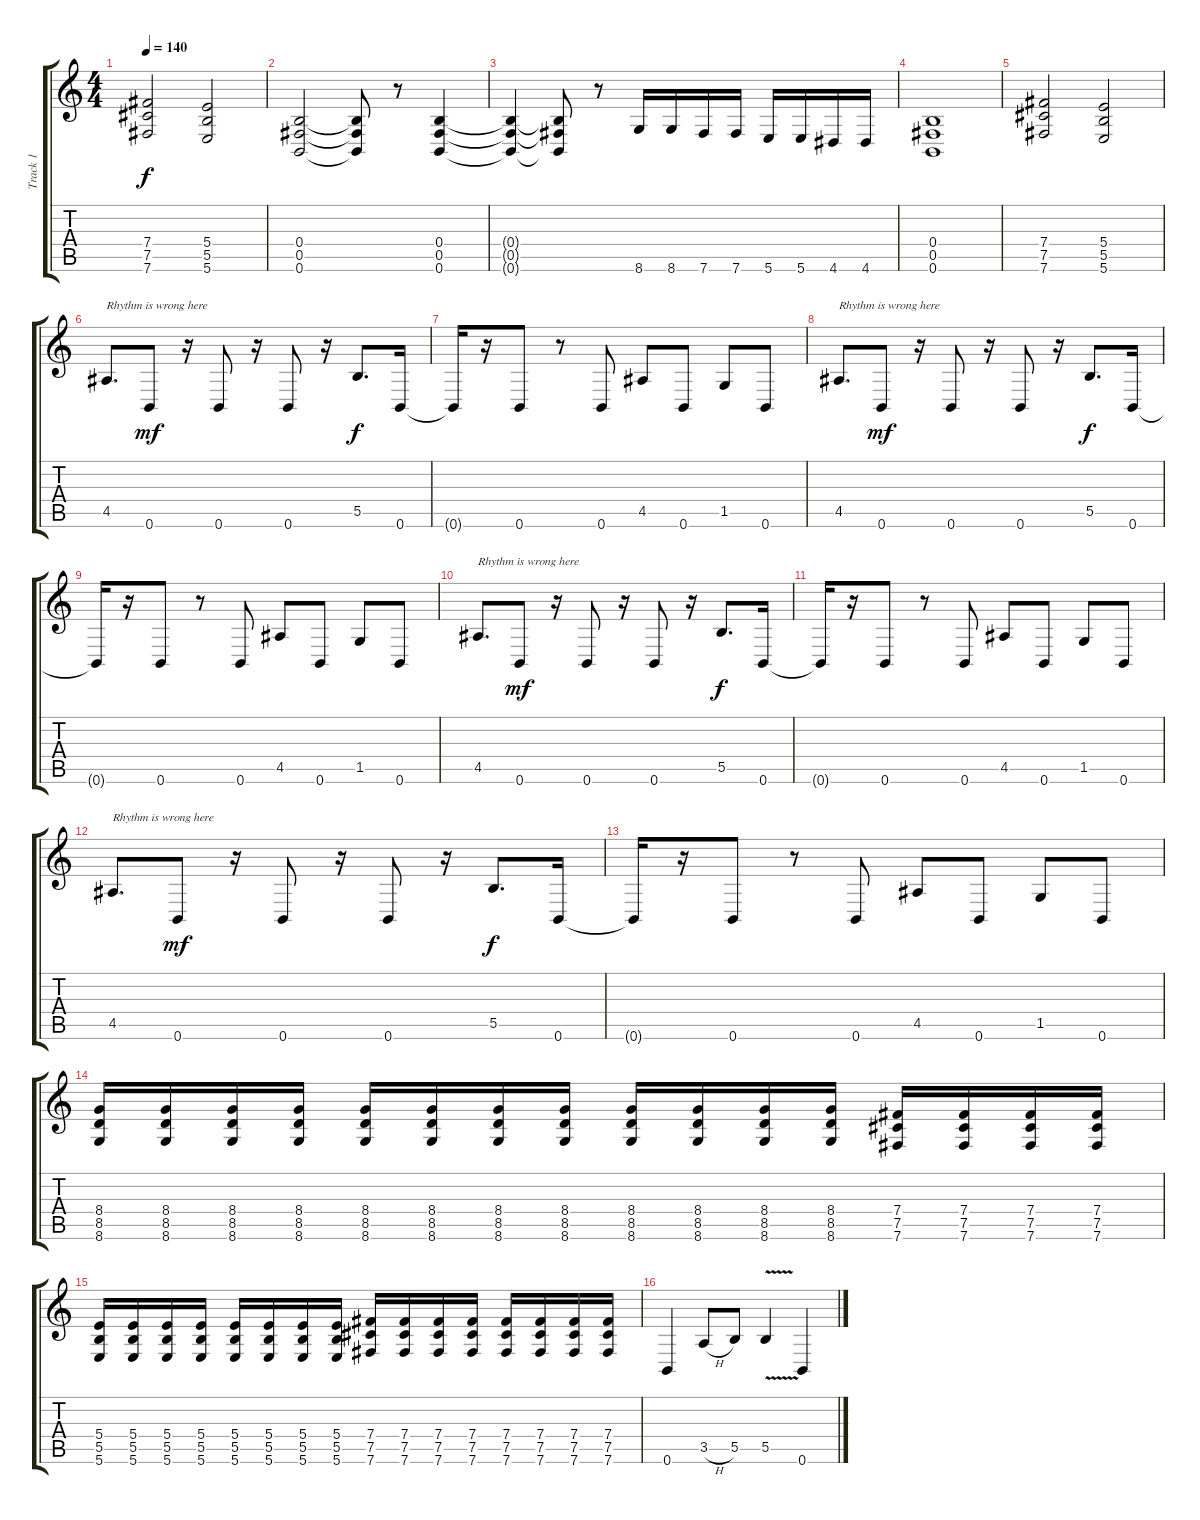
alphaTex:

\track ("Track 1" "Track 1") {instrument distortionguitar}
\staff {score tabs}
\tuning (Db4 Ab3 E3 B2 Gb2 B1) {hide}
\ts (4 4)
\tempo 140
\clef g2
\ks c
(7.4 7.5 7.6).2{dy f} (5.4 5.5 5.6).2 |
(0.4 0.5 0.6).2 (0.4{t} 0.5{t} 0.6{t}).8 r.8 (0.4 0.5 0.6).4 |
(0.4{t} 0.5{t} 0.6{t}).4 (0.4{t} 0.5{t} 0.6{t}).8 r.8 8.6.16 8.6.16 7.6.16 7.6.16 5.6.16 5.6.16 4.6.16 4.6.16 |
(0.4 0.5 0.6).1 |
(7.4 7.5 7.6).2 (5.4 5.5 5.6).2 |
4.5.8{d txt "Rhythm is wrong here"} 0.6.8{dy mf} r.16 0.6.8 r.16 0.6.8 r.16 5.5.8{d dy f} 0.6.16 |
0.6{t}.16 r.16 0.6.8 r.8 0.6.8 4.5.8 0.6.8 1.5.8 0.6.8 |
4.5.8{d txt "Rhythm is wrong here"} 0.6.8{dy mf} r.16 0.6.8 r.16 0.6.8 r.16 5.5.8{d dy f} 0.6.16 |
0.6{t}.16 r.16 0.6.8 r.8 0.6.8 4.5.8 0.6.8 1.5.8 0.6.8 |
4.5.8{d txt "Rhythm is wrong here"} 0.6.8{dy mf} r.16 0.6.8 r.16 0.6.8 r.16 5.5.8{d dy f} 0.6.16 |
0.6{t}.16 r.16 0.6.8 r.8 0.6.8 4.5.8 0.6.8 1.5.8 0.6.8 |
4.5.8{d txt "Rhythm is wrong here"} 0.6.8{dy mf} r.16 0.6.8 r.16 0.6.8 r.16 5.5.8{d dy f} 0.6.16 |
0.6{t}.16 r.16 0.6.8 r.8 0.6.8 4.5.8 0.6.8 1.5.8 0.6.8 |
(8.4 8.5 8.6).16 (8.4 8.5 8.6).16 (8.4 8.5 8.6).16 (8.4 8.5 8.6).16 (8.4 8.5 8.6).16 (8.4 8.5 8.6).16 (8.4 8.5 8.6).16 (8.4 8.5 8.6).16 (8.4 8.5 8.6).16 (8.4 8.5 8.6).16 (8.4 8.5 8.6).16 (8.4 8.5 8.6).16 (7.4 7.5 7.6).16 (7.4 7.5 7.6).16 (7.4 7.5 7.6).16 (7.4 7.5 7.6).16 |
(5.4 5.5 5.6).16 (5.4 5.5 5.6).16 (5.4 5.5 5.6).16 (5.4 5.5 5.6).16 (5.4 5.5 5.6).16 (5.4 5.5 5.6).16 (5.4 5.5 5.6).16 (5.4 5.5 5.6).16 (7.4 7.5 7.6).16 (7.4 7.5 7.6).16 (7.4 7.5 7.6).16 (7.4 7.5 7.6).16 (7.4 7.5 7.6).16 (7.4 7.5 7.6).16 (7.4 7.5 7.6).16 (7.4 7.5 7.6).16 |
0.6.4 3.5{h}.8 5.5.8 5.5{v}.4 0.6.4
